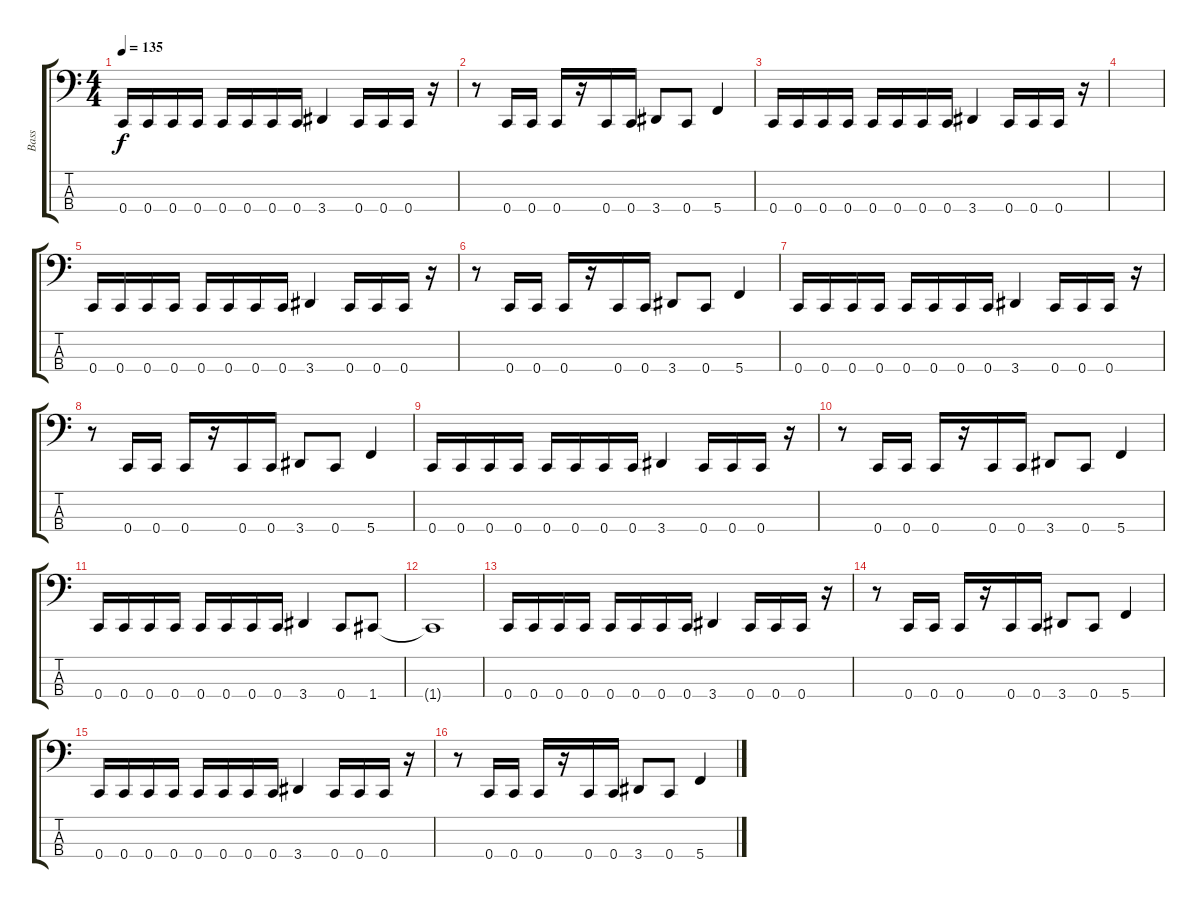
\track ("Bass" "Bass") {instrument electricbassfinger}
\staff {score tabs}
\tuning (F2 C2 G1 C1) {hide}
\ts (4 4)
\tempo 135
\clef f4
\ks c
0.4.16{dy f} 0.4.16 0.4.16 0.4.16 0.4.16 0.4.16 0.4.16 0.4.16 3.4.4 0.4.16 0.4.16 0.4.16 r.16 |
r.8 0.4.16 0.4.16 0.4.16 r.16 0.4.16 0.4.16 3.4.8 0.4.8 5.4.4 |
0.4.16 0.4.16 0.4.16 0.4.16 0.4.16 0.4.16 0.4.16 0.4.16 3.4.4 0.4.16 0.4.16 0.4.16 r.16 |
|
0.4.16 0.4.16 0.4.16 0.4.16 0.4.16 0.4.16 0.4.16 0.4.16 3.4.4 0.4.16 0.4.16 0.4.16 r.16 |
r.8 0.4.16 0.4.16 0.4.16 r.16 0.4.16 0.4.16 3.4.8 0.4.8 5.4.4 |
0.4.16 0.4.16 0.4.16 0.4.16 0.4.16 0.4.16 0.4.16 0.4.16 3.4.4 0.4.16 0.4.16 0.4.16 r.16 |
r.8 0.4.16 0.4.16 0.4.16 r.16 0.4.16 0.4.16 3.4.8 0.4.8 5.4.4 |
0.4.16 0.4.16 0.4.16 0.4.16 0.4.16 0.4.16 0.4.16 0.4.16 3.4.4 0.4.16 0.4.16 0.4.16 r.16 |
r.8 0.4.16 0.4.16 0.4.16 r.16 0.4.16 0.4.16 3.4.8 0.4.8 5.4.4 |
0.4.16 0.4.16 0.4.16 0.4.16 0.4.16 0.4.16 0.4.16 0.4.16 3.4.4 0.4.8 1.4.8 |
1.4{t}.1 |
0.4.16 0.4.16 0.4.16 0.4.16 0.4.16 0.4.16 0.4.16 0.4.16 3.4.4 0.4.16 0.4.16 0.4.16 r.16 |
r.8 0.4.16 0.4.16 0.4.16 r.16 0.4.16 0.4.16 3.4.8 0.4.8 5.4.4 |
0.4.16 0.4.16 0.4.16 0.4.16 0.4.16 0.4.16 0.4.16 0.4.16 3.4.4 0.4.16 0.4.16 0.4.16 r.16 |
r.8 0.4.16 0.4.16 0.4.16 r.16 0.4.16 0.4.16 3.4.8 0.4.8 5.4.4
